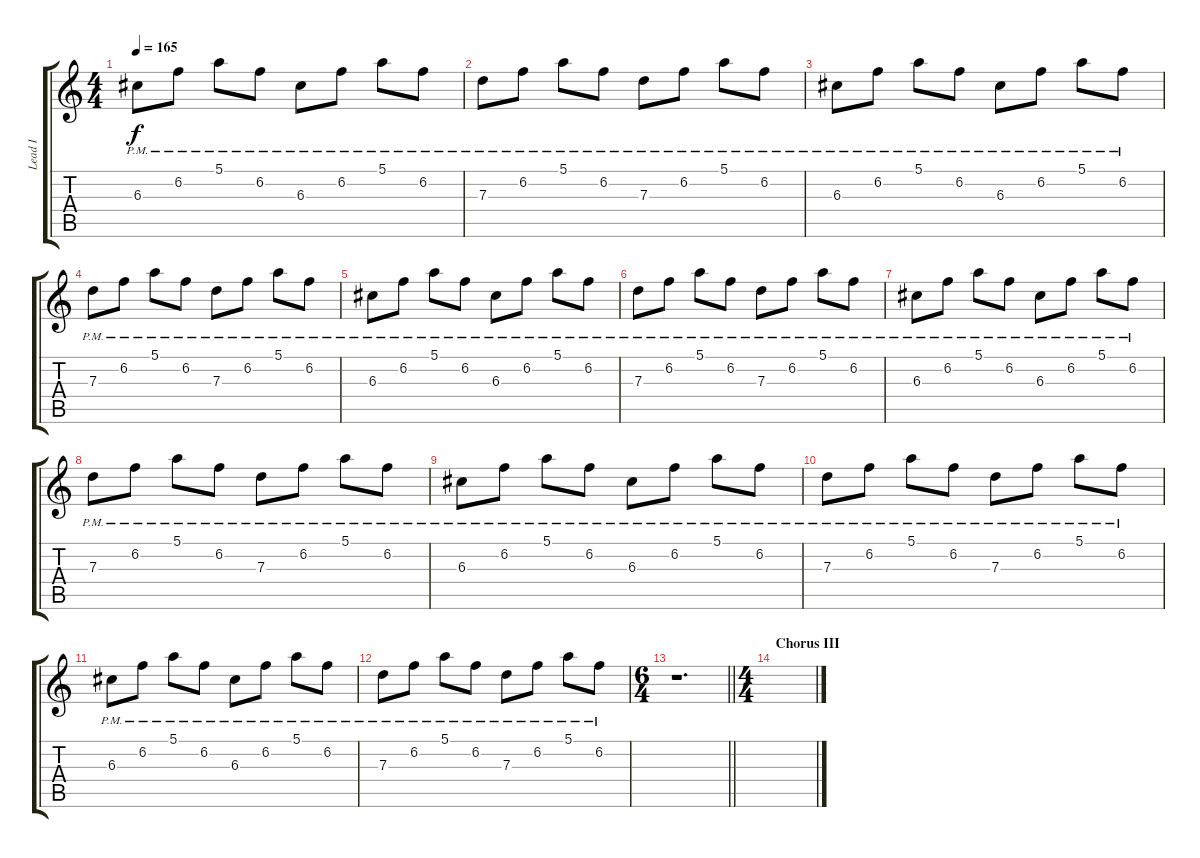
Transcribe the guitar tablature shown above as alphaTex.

\track ("Lead I" "Lead I") {instrument distortionguitar}
\staff {score tabs}
\tuning (E4 B3 G3 D3 A2 D2) {hide}
\ts (4 4)
\tempo 165
\clef g2
\ks c
6.3{pm}.8{dy f} 6.2{pm}.8 5.1{pm}.8 6.2{pm}.8 6.3{pm}.8 6.2{pm}.8 5.1{pm}.8 6.2{pm}.8 |
7.3{pm}.8 6.2{pm}.8 5.1{pm}.8 6.2{pm}.8 7.3{pm}.8 6.2{pm}.8 5.1{pm}.8 6.2{pm}.8 |
6.3{pm}.8 6.2{pm}.8 5.1{pm}.8 6.2{pm}.8 6.3{pm}.8 6.2{pm}.8 5.1{pm}.8 6.2{pm}.8 |
7.3{pm}.8 6.2{pm}.8 5.1{pm}.8 6.2{pm}.8 7.3{pm}.8 6.2{pm}.8 5.1{pm}.8 6.2{pm}.8 |
6.3{pm}.8 6.2{pm}.8 5.1{pm}.8 6.2{pm}.8 6.3{pm}.8 6.2{pm}.8 5.1{pm}.8 6.2{pm}.8 |
7.3{pm}.8 6.2{pm}.8 5.1{pm}.8 6.2{pm}.8 7.3{pm}.8 6.2{pm}.8 5.1{pm}.8 6.2{pm}.8 |
6.3{pm}.8 6.2{pm}.8 5.1{pm}.8 6.2{pm}.8 6.3{pm}.8 6.2{pm}.8 5.1{pm}.8 6.2{pm}.8 |
7.3{pm}.8 6.2{pm}.8 5.1{pm}.8 6.2{pm}.8 7.3{pm}.8 6.2{pm}.8 5.1{pm}.8 6.2{pm}.8 |
6.3{pm}.8 6.2{pm}.8 5.1{pm}.8 6.2{pm}.8 6.3{pm}.8 6.2{pm}.8 5.1{pm}.8 6.2{pm}.8 |
7.3{pm}.8 6.2{pm}.8 5.1{pm}.8 6.2{pm}.8 7.3{pm}.8 6.2{pm}.8 5.1{pm}.8 6.2{pm}.8 |
6.3{pm}.8 6.2{pm}.8 5.1{pm}.8 6.2{pm}.8 6.3{pm}.8 6.2{pm}.8 5.1{pm}.8 6.2{pm}.8 |
7.3{pm}.8 6.2{pm}.8 5.1{pm}.8 6.2{pm}.8 7.3{pm}.8 6.2{pm}.8 5.1{pm}.8 6.2{pm}.8 |
\ts (6 4)
\barLineRight lightlight
r.1{d} |
\ts (4 4)
\section ("" "Chorus III")
